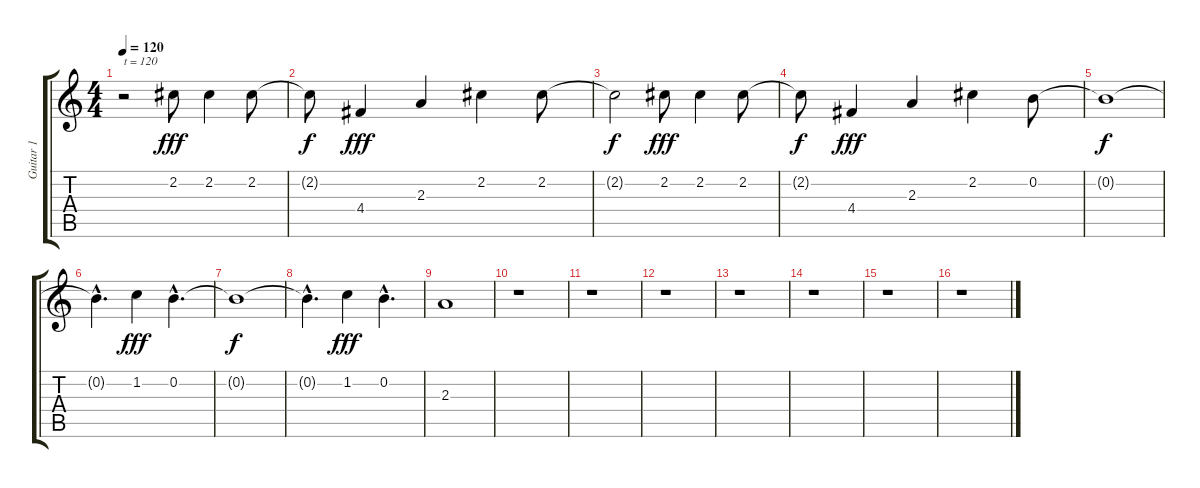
\track ("Guitar 1" "Guitar 1") {instrument distortionguitar}
\staff {score tabs}
\tuning (E4 B3 G3 D3 A2 E2) {hide}
\ts (4 4)
\tempo 120
\clef g2
\ks c
r.2{txt "t = 120" dy fff instrument distortionguitar} 2.2.8 2.2.4 2.2.8 |
2.2{t}.8{dy f} 4.4.4{dy fff} 2.3.4 2.2.4 2.2.8 |
2.2{t}.2{dy f} 2.2.8{dy fff} 2.2.4 2.2.8 |
2.2{t}.8{dy f} 4.4.4{dy fff} 2.3.4 2.2.4 0.2.8 |
0.2{t}.1{dy f} |
0.2{hac t}.4{d} 1.2.4{dy fff} 0.2{hac}.4{d} |
0.2{t}.1{dy f} |
0.2{hac t}.4{d} 1.2.4{dy fff} 0.2{hac}.4{d} |
2.3.1 |
r.1 |
r.1 |
r.1 |
r.1 |
r.1 |
r.1 |
r.1
